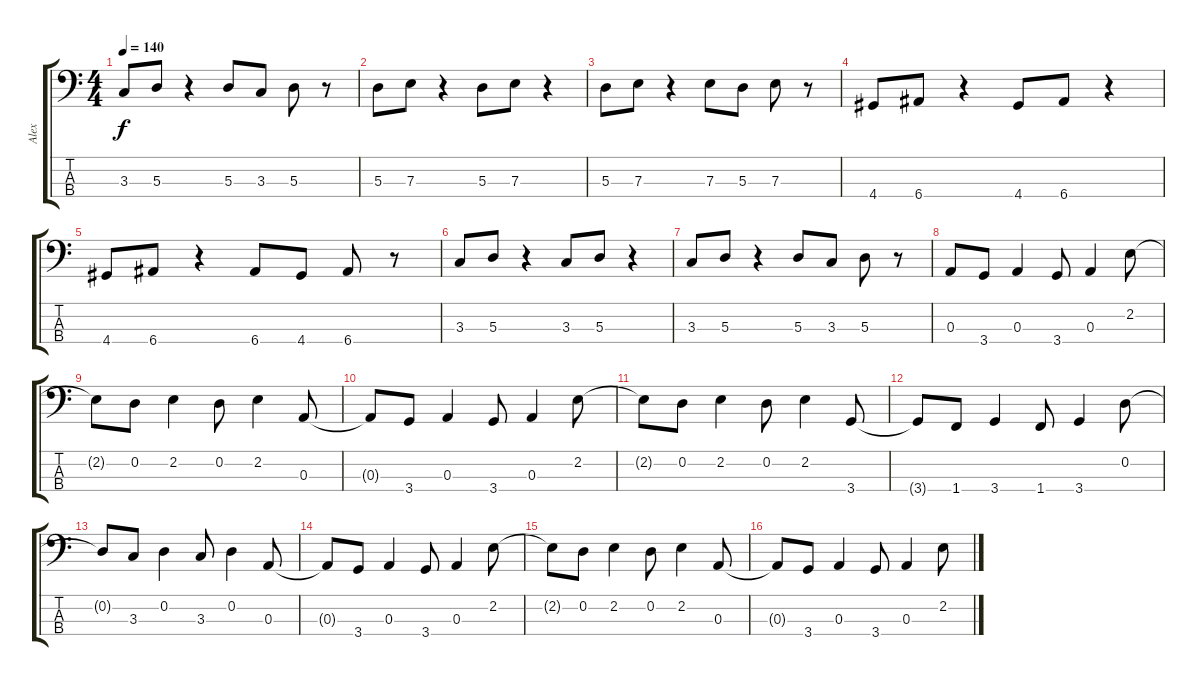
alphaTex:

\track ("Alex" "Alex") {instrument electricbassfinger}
\staff {score tabs}
\tuning (G2 D2 A1 E1) {hide}
\ts (4 4)
\tempo 140
\clef f4
\ks c
3.3.8{dy f} 5.3.8 r.4 5.3.8 3.3.8 5.3.8 r.8 |
5.3.8 7.3.8 r.4 5.3.8 7.3.8 r.4 |
5.3.8 7.3.8 r.4 7.3.8 5.3.8 7.3.8 r.8 |
4.4.8 6.4.8 r.4 4.4.8 6.4.8 r.4 |
4.4.8 6.4.8 r.4 6.4.8 4.4.8 6.4.8 r.8 |
3.3.8 5.3.8 r.4 3.3.8 5.3.8 r.4 |
3.3.8 5.3.8 r.4 5.3.8 3.3.8 5.3.8 r.8 |
0.3.8 3.4.8 0.3.4 3.4.8 0.3.4 2.2.8 |
2.2{t}.8 0.2.8 2.2.4 0.2.8 2.2.4 0.3.8 |
0.3{t}.8 3.4.8 0.3.4 3.4.8 0.3.4 2.2.8 |
2.2{t}.8 0.2.8 2.2.4 0.2.8 2.2.4 3.4.8 |
3.4{t}.8 1.4.8 3.4.4 1.4.8 3.4.4 0.2.8 |
0.2{t}.8 3.3.8 0.2.4 3.3.8 0.2.4 0.3.8 |
0.3{t}.8 3.4.8 0.3.4 3.4.8 0.3.4 2.2.8 |
2.2{t}.8 0.2.8 2.2.4 0.2.8 2.2.4 0.3.8 |
0.3{t}.8 3.4.8 0.3.4 3.4.8 0.3.4 2.2.8
